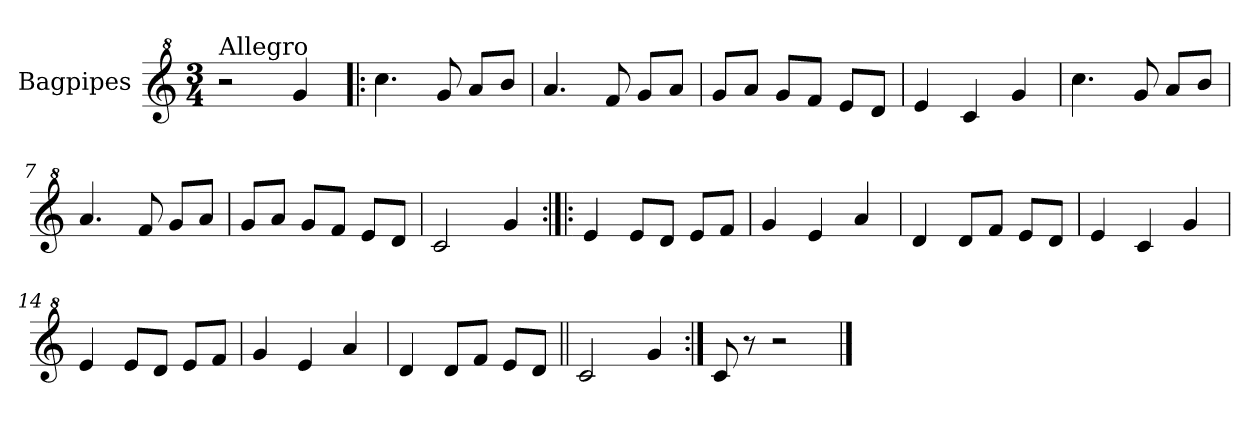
**kern
*part1
*staff1
*I"Bagpipes
*I'Bag
*clefG^2
*k[]
*C:
*M3/4
=1
!LO:TX:a:t=Allegro
2r
4gg/
=2!|:
4.ccc\
8gg/
8aa/L
8bb/J
=3
4.aa/
8ff/
8gg/L
8aa/J
=4
8gg/L
8aa/J
8gg/L
8ff/J
8ee/L
8dd/J
=5
4ee/
4cc/
4gg/
=6
4.ccc\
8gg/
8aa/L
8bb/J
=7
4.aa/
8ff/
8gg/L
8aa/J
=8
8gg/L
8aa/J
8gg/L
8ff/J
8ee/L
8dd/J
!!LO:LB:g=z
=9
2cc/
4gg/
=10:|!|:
4ee/
8ee/L
8dd/J
8ee/L
8ff/J
=11
4gg/
4ee/
4aa/
=12
4dd/
8dd/L
8ff/J
8ee/L
8dd/J
=13
4ee/
4cc/
4gg/
=14
4ee/
8ee/L
8dd/J
8ee/L
8ff/J
=15
4gg/
4ee/
4aa/
=16
4dd/
8dd/L
8ff/J
8ee/L
8dd/J
=17||
2cc/
4gg/
!!LO:LB:g=z
=18:|!
8cc/
8r
2r
==
*-
